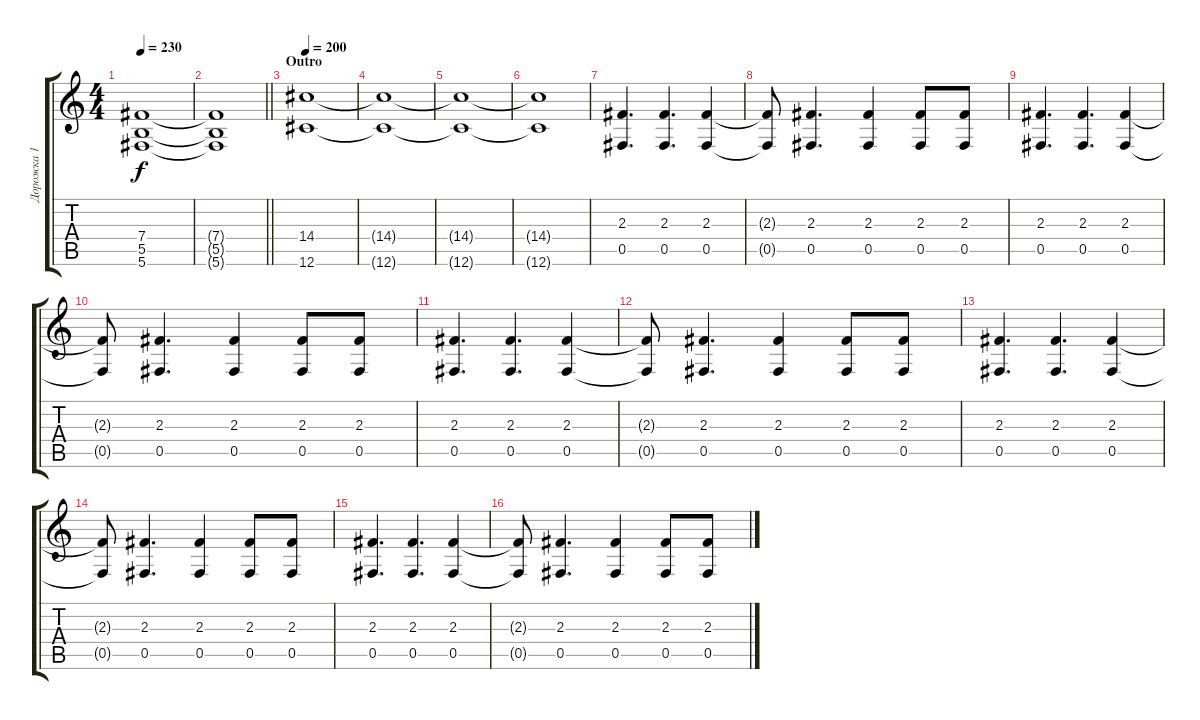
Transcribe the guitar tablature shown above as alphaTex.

\track ("Дорожка 1" "Дорожка 1") {instrument distortionguitar}
\staff {score tabs}
\tuning (Db4 Ab3 E3 B2 Gb2 Db2) {hide}
\ts (4 4)
\tempo 230
\clef g2
\ks c
(7.4 5.5 5.6).1{dy f} |
\barLineRight lightlight
(7.4{t} 5.5{t} 5.6{t}).1 |
\section ("" "Outro")
\tempo 200
(14.4 12.6).1 |
(14.4{t} 12.6{t}).1 |
(14.4{t} 12.6{t}).1 |
(14.4{t} 12.6{t}).1 |
(2.3 0.5).4{d} (2.3 0.5).4{d} (2.3 0.5).4 |
(2.3{t} 0.5{t}).8 (2.3 0.5).4{d} (2.3 0.5).4 (2.3 0.5).8 (2.3 0.5).8 |
(2.3 0.5).4{d} (2.3 0.5).4{d} (2.3 0.5).4 |
(2.3{t} 0.5{t}).8 (2.3 0.5).4{d} (2.3 0.5).4 (2.3 0.5).8 (2.3 0.5).8 |
(2.3 0.5).4{d} (2.3 0.5).4{d} (2.3 0.5).4 |
(2.3{t} 0.5{t}).8 (2.3 0.5).4{d} (2.3 0.5).4 (2.3 0.5).8 (2.3 0.5).8 |
(2.3 0.5).4{d} (2.3 0.5).4{d} (2.3 0.5).4 |
(2.3{t} 0.5{t}).8 (2.3 0.5).4{d} (2.3 0.5).4 (2.3 0.5).8 (2.3 0.5).8 |
(2.3 0.5).4{d} (2.3 0.5).4{d} (2.3 0.5).4 |
(2.3{t} 0.5{t}).8 (2.3 0.5).4{d} (2.3 0.5).4 (2.3 0.5).8 (2.3 0.5).8
